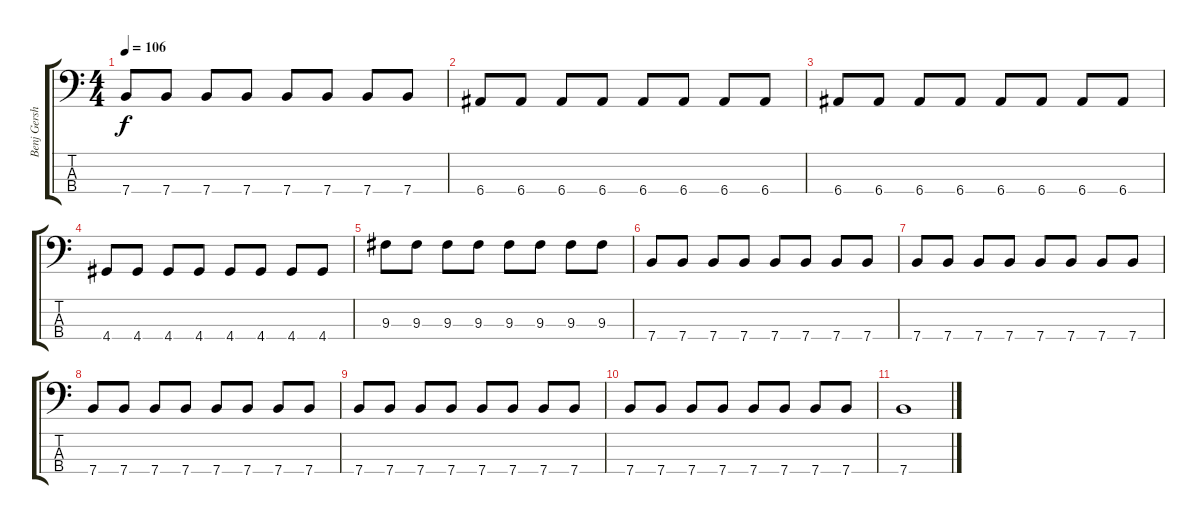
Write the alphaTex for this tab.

\track ("Benj Gershman" "Benj Gersh") {instrument electricbassfinger}
\staff {score tabs}
\tuning (G2 D2 A1 E1) {hide}
\ts (4 4)
\tempo 106
\clef f4
\ks c
7.4.8{dy f} 7.4.8 7.4.8 7.4.8 7.4.8 7.4.8 7.4.8 7.4.8 |
6.4.8 6.4.8 6.4.8 6.4.8 6.4.8 6.4.8 6.4.8 6.4.8 |
6.4.8 6.4.8 6.4.8 6.4.8 6.4.8 6.4.8 6.4.8 6.4.8 |
4.4.8 4.4.8 4.4.8 4.4.8 4.4.8 4.4.8 4.4.8 4.4.8 |
9.3.8 9.3.8 9.3.8 9.3.8 9.3.8 9.3.8 9.3.8 9.3.8 |
7.4.8 7.4.8 7.4.8 7.4.8 7.4.8 7.4.8 7.4.8 7.4.8 |
7.4.8 7.4.8 7.4.8 7.4.8 7.4.8 7.4.8 7.4.8 7.4.8 |
7.4.8 7.4.8 7.4.8 7.4.8 7.4.8 7.4.8 7.4.8 7.4.8 |
7.4.8 7.4.8 7.4.8 7.4.8 7.4.8 7.4.8 7.4.8 7.4.8 |
7.4.8 7.4.8 7.4.8 7.4.8 7.4.8 7.4.8 7.4.8 7.4.8 |
7.4.1
